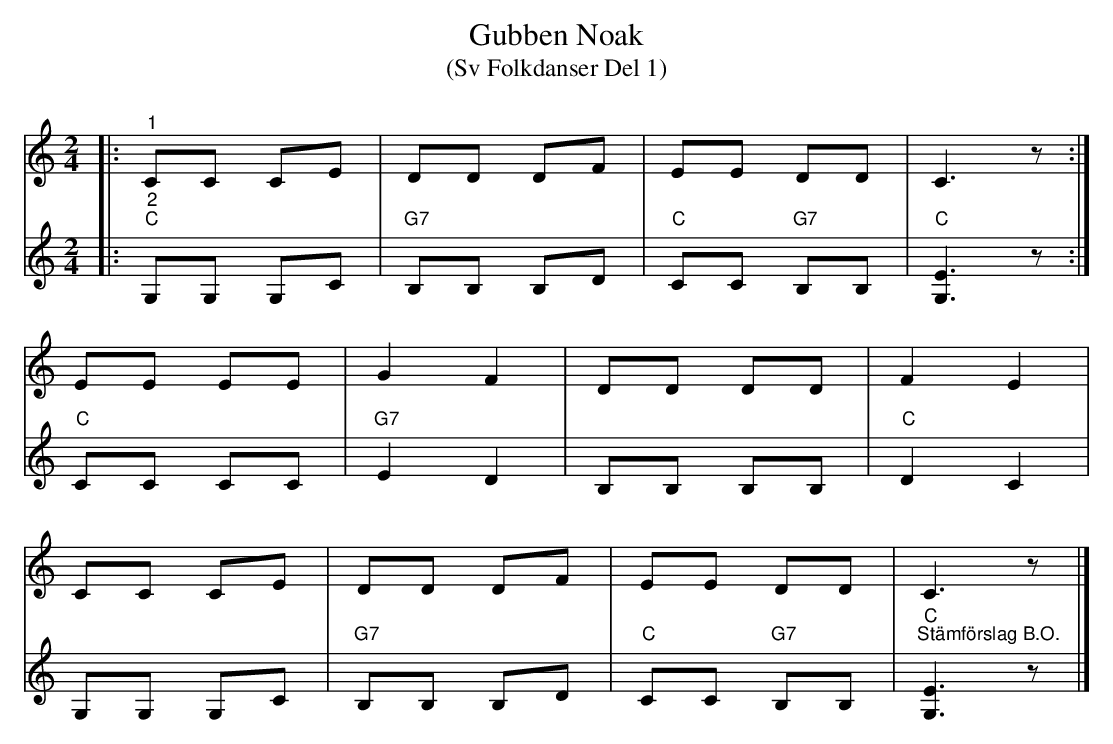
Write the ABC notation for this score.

X:1
T:Gubben Noak
T:(Sv Folkdanser Del 1)
L:1/8
M:2/4
K:C
V:1
|:"^1" CC CE | DD DF | EE DD | C3 z :|
EE EE | G2 F2 | DD DD | F2 E2 |
CC CE | DD DF | EE DD | C3 z |]
V:2
|:"^2""C" G,G, G,C |"G7" B,B, B,D |"C" CC"G7" B,B, |"C" [G,E]3 z :|
"C" CC CC |"G7" E2 D2 | B,B, B,B, |"C" D2 C2 |
G,G, G,C |"G7" B,B, B,D |"C" CC"G7" B,B, | "C" "^Stämförslag B.O." [G,E]3 z |]
